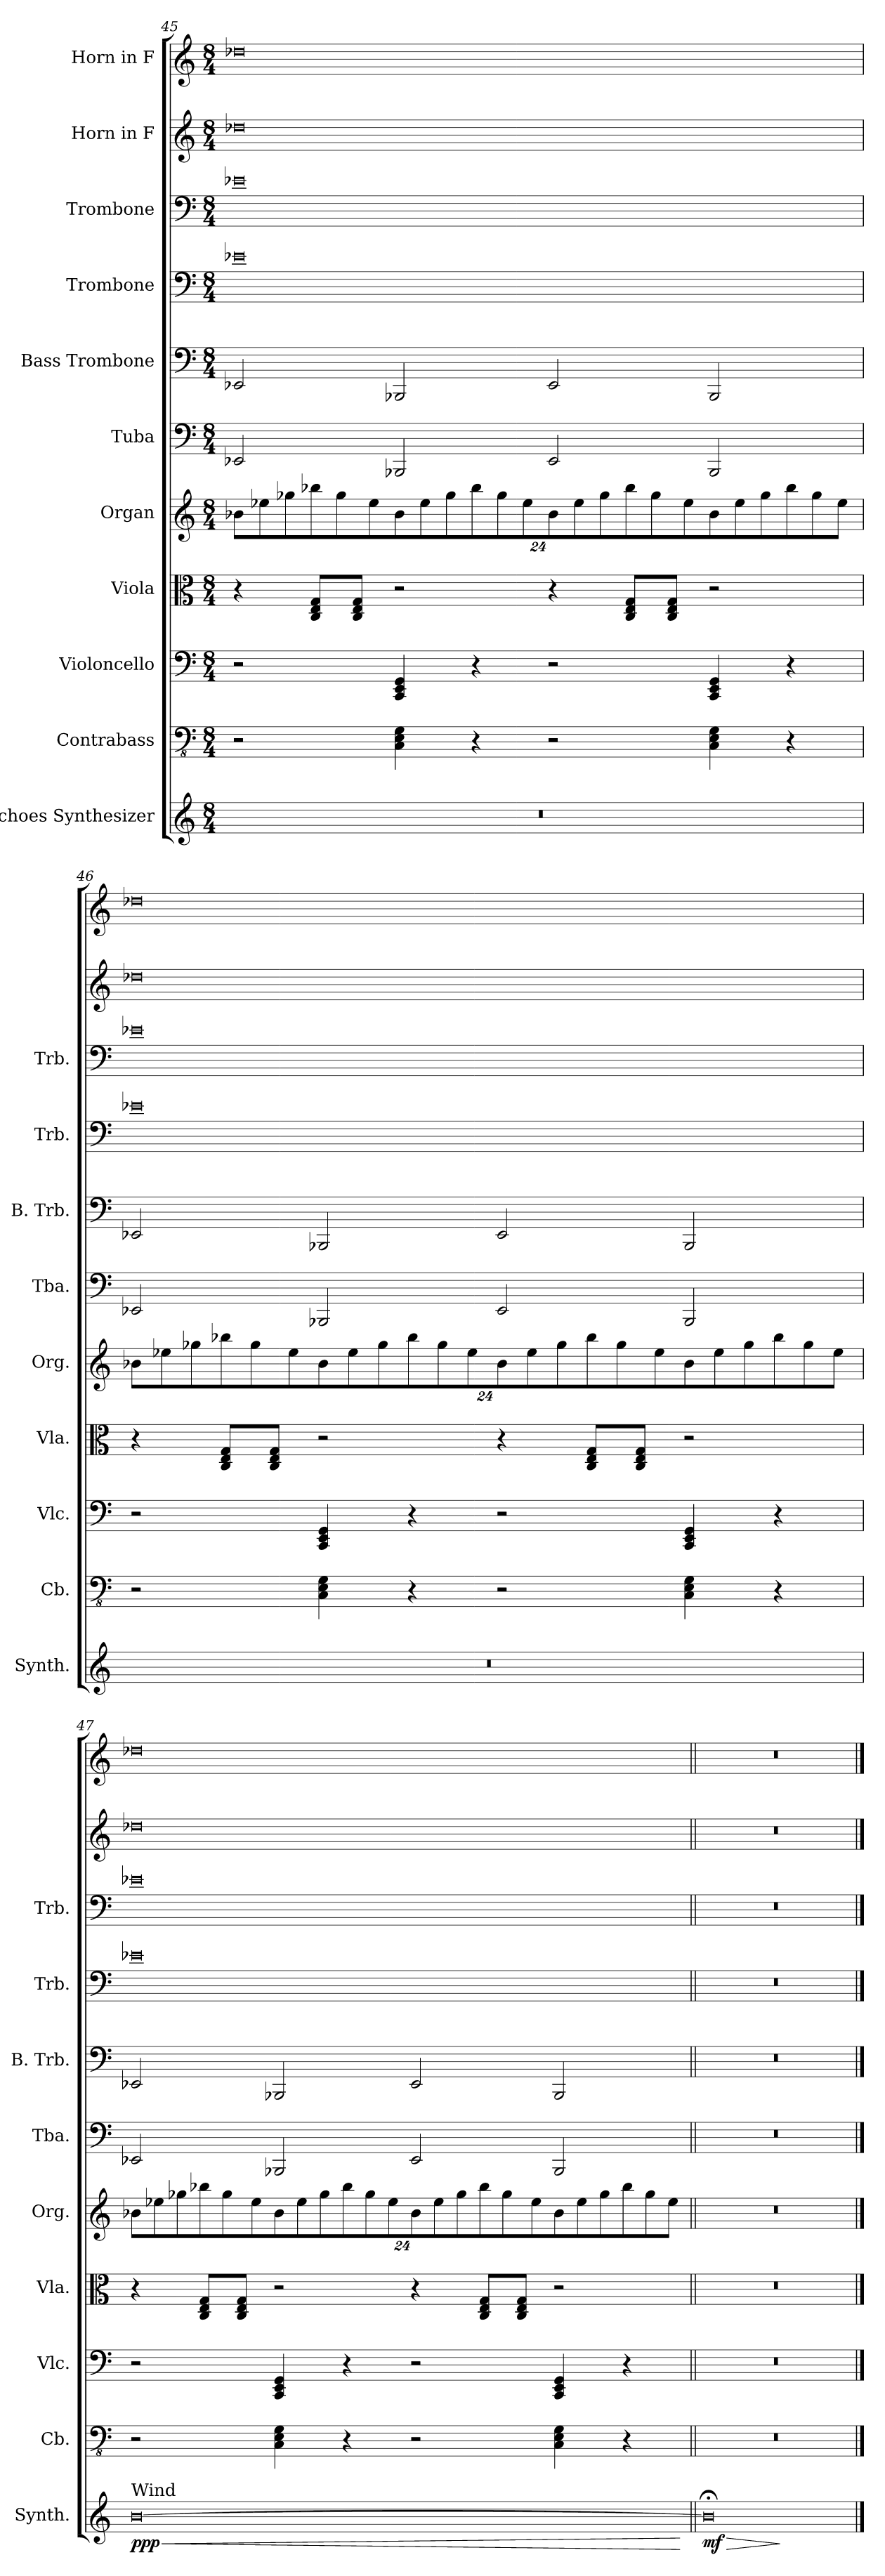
**kern	**dynam	**kern	**kern	**kern	**kern	**kern	**kern	**kern	**kern	**kern	**kern
*part11	*part11	*part10	*part9	*part8	*part7	*part6	*part5	*part4	*part3	*part2	*part1
*staff11	*staff11	*staff10	*staff9	*staff8	*staff7	*staff6	*staff5	*staff4	*staff3	*staff2	*staff1
*I"Echoes Synthesizer	*	*I"Contrabass	*I"Violoncello	*I"Viola	*I"Organ	*I"Tuba	*I"Bass Trombone	*I"Trombone	*I"Trombone	*I"Horn in F	*I"Horn in F
*I'Synth.	*	*I'Cb.	*I'Vlc.	*I'Vla.	*I'Org.	*I'Tba.	*I'B. Trb.	*I'Trb.	*I'Trb.	*	*
!!LO:PB:g=z
*clefG2	*	*clefFv4	*clefF4	*clefC3	*clefG2	*clefF4	*clefF4	*clefF4	*clefF4	*clefG2	*clefG2
*	*	*	*	*	*	*	*	*	*	*ITrd4c7	*ITrd4c7
*k[]	*	*k[]	*k[]	*k[]	*k[]	*k[]	*k[]	*k[]	*k[]	*k[b-]	*k[b-]
*M8/4	*	*M8/4	*M8/4	*M8/4	*M8/4	*M8/4	*M8/4	*M8/4	*M8/4	*M8/4	*M8/4
*	*	*	*	*	*Xbrackettup	*	*	*	*	*	*
=45	=45	=45	=45	=45	=45	=45	=45	=45	=45	=45	=45
0r	.	2r	2r	4r	12b-X\L	2EE-X/	2EE-X/	0e-X	0e-X	0g-X	0g-X
.	.	.	.	.	12ee-X\	.	.	.	.	.	.
.	.	.	.	.	12gg-X\	.	.	.	.	.	.
.	.	.	.	8C/ 8E/ 8G/L	12bb-X\	.	.	.	.	.	.
.	.	.	.	.	12gg-\	.	.	.	.	.	.
.	.	.	.	8C/ 8E/ 8G/J	.	.	.	.	.	.	.
.	.	.	.	.	12ee-\	.	.	.	.	.	.
.	.	4CC\ 4EE\ 4GG\	4CC/ 4EE/ 4GG/	2r	12b-\	2BBB-X/	2BBB-X/	.	.	.	.
.	.	.	.	.	12ee-\	.	.	.	.	.	.
.	.	.	.	.	12gg-\	.	.	.	.	.	.
.	.	4r	4r	.	12bb-\	.	.	.	.	.	.
.	.	.	.	.	12gg-\	.	.	.	.	.	.
.	.	.	.	.	12ee-\	.	.	.	.	.	.
.	.	2r	2r	4r	12b-\	2EE-/	2EE-/	.	.	.	.
.	.	.	.	.	12ee-\	.	.	.	.	.	.
.	.	.	.	.	12gg-\	.	.	.	.	.	.
.	.	.	.	8C/ 8E/ 8G/L	12bb-\	.	.	.	.	.	.
.	.	.	.	.	12gg-\	.	.	.	.	.	.
.	.	.	.	8C/ 8E/ 8G/J	.	.	.	.	.	.	.
.	.	.	.	.	12ee-\	.	.	.	.	.	.
.	.	4CC\ 4EE\ 4GG\	4CC/ 4EE/ 4GG/	2r	12b-\	2BBB-/	2BBB-/	.	.	.	.
.	.	.	.	.	12ee-\	.	.	.	.	.	.
.	.	.	.	.	12gg-\	.	.	.	.	.	.
.	.	4r	4r	.	12bb-\	.	.	.	.	.	.
.	.	.	.	.	12gg-\	.	.	.	.	.	.
.	.	.	.	.	12ee-\J	.	.	.	.	.	.
!!LO:PB:g=z
=46	=46	=46	=46	=46	=46	=46	=46	=46	=46	=46	=46
0r	.	2r	2r	4r	12b-X\L	2EE-X/	2EE-X/	0e-X	0e-X	0g-X	0g-X
.	.	.	.	.	12ee-X\	.	.	.	.	.	.
.	.	.	.	.	12gg-X\	.	.	.	.	.	.
.	.	.	.	8C/ 8E/ 8G/L	12bb-X\	.	.	.	.	.	.
.	.	.	.	.	12gg-\	.	.	.	.	.	.
.	.	.	.	8C/ 8E/ 8G/J	.	.	.	.	.	.	.
.	.	.	.	.	12ee-\	.	.	.	.	.	.
.	.	4CC\ 4EE\ 4GG\	4CC/ 4EE/ 4GG/	2r	12b-\	2BBB-X/	2BBB-X/	.	.	.	.
.	.	.	.	.	12ee-\	.	.	.	.	.	.
.	.	.	.	.	12gg-\	.	.	.	.	.	.
.	.	4r	4r	.	12bb-\	.	.	.	.	.	.
.	.	.	.	.	12gg-\	.	.	.	.	.	.
.	.	.	.	.	12ee-\	.	.	.	.	.	.
.	.	2r	2r	4r	12b-\	2EE-/	2EE-/	.	.	.	.
.	.	.	.	.	12ee-\	.	.	.	.	.	.
.	.	.	.	.	12gg-\	.	.	.	.	.	.
.	.	.	.	8C/ 8E/ 8G/L	12bb-\	.	.	.	.	.	.
.	.	.	.	.	12gg-\	.	.	.	.	.	.
.	.	.	.	8C/ 8E/ 8G/J	.	.	.	.	.	.	.
.	.	.	.	.	12ee-\	.	.	.	.	.	.
.	.	4CC\ 4EE\ 4GG\	4CC/ 4EE/ 4GG/	2r	12b-\	2BBB-/	2BBB-/	.	.	.	.
.	.	.	.	.	12ee-\	.	.	.	.	.	.
.	.	.	.	.	12gg-\	.	.	.	.	.	.
.	.	4r	4r	.	12bb-\	.	.	.	.	.	.
.	.	.	.	.	12gg-\	.	.	.	.	.	.
.	.	.	.	.	12ee-\J	.	.	.	.	.	.
!!LO:PB:g=z
=47	=47	=47	=47	=47	=47	=47	=47	=47	=47	=47	=47
!LO:TX:a:t=Wind	!	!	!	!	!	!	!	!	!	!	!
!	!LO:HP:b	!	!	!	!	!	!	!	!	!	!
!	!LO:DY:n=1:b	!	!	!	!	!	!	!	!	!	!
[0b	< ppp	2r	2r	4r	12b-X\L	2EE-X/	2EE-X/	0e-X	0e-X	0g-X	0g-X
.	.	.	.	.	12ee-X\	.	.	.	.	.	.
.	.	.	.	.	12gg-X\	.	.	.	.	.	.
.	.	.	.	8C/ 8E/ 8G/L	12bb-X\	.	.	.	.	.	.
.	.	.	.	.	12gg-\	.	.	.	.	.	.
.	.	.	.	8C/ 8E/ 8G/J	.	.	.	.	.	.	.
.	.	.	.	.	12ee-\	.	.	.	.	.	.
.	.	4CC\ 4EE\ 4GG\	4CC/ 4EE/ 4GG/	2r	12b-\	2BBB-X/	2BBB-X/	.	.	.	.
.	.	.	.	.	12ee-\	.	.	.	.	.	.
.	.	.	.	.	12gg-\	.	.	.	.	.	.
.	.	4r	4r	.	12bb-\	.	.	.	.	.	.
.	.	.	.	.	12gg-\	.	.	.	.	.	.
.	.	.	.	.	12ee-\	.	.	.	.	.	.
.	.	2r	2r	4r	12b-\	2EE-/	2EE-/	.	.	.	.
.	.	.	.	.	12ee-\	.	.	.	.	.	.
.	.	.	.	.	12gg-\	.	.	.	.	.	.
.	.	.	.	8C/ 8E/ 8G/L	12bb-\	.	.	.	.	.	.
.	.	.	.	.	12gg-\	.	.	.	.	.	.
.	.	.	.	8C/ 8E/ 8G/J	.	.	.	.	.	.	.
.	.	.	.	.	12ee-\	.	.	.	.	.	.
.	.	4CC\ 4EE\ 4GG\	4CC/ 4EE/ 4GG/	2r	12b-\	2BBB-/	2BBB-/	.	.	.	.
.	.	.	.	.	12ee-\	.	.	.	.	.	.
.	.	.	.	.	12gg-\	.	.	.	.	.	.
.	.	4r	4r	.	12bb-\	.	.	.	.	.	.
.	.	.	.	.	12gg-\	.	.	.	.	.	.
.	.	.	.	.	12ee-\J	.	.	.	.	.	.
.	[	.	.	.	.	.	.	.	.	.	.
=48||	=48||	=48||	=48||	=48||	=48||	=48||	=48||	=48||	=48||	=48||	=48||
!	!LO:HP:b	!	!	!	!	!	!	!	!	!	!
!	!LO:DY:n=1:b	!	!	!	!	!	!	!	!	!	!
0b;<]	> mf	0r	0r	0r	0r	0r	0r	0r	0r	0r	0r
.	]	.	.	.	.	.	.	.	.	.	.
==	==	==	==	==	==	==	==	==	==	==	==
*-	*-	*-	*-	*-	*-	*-	*-	*-	*-	*-	*-
